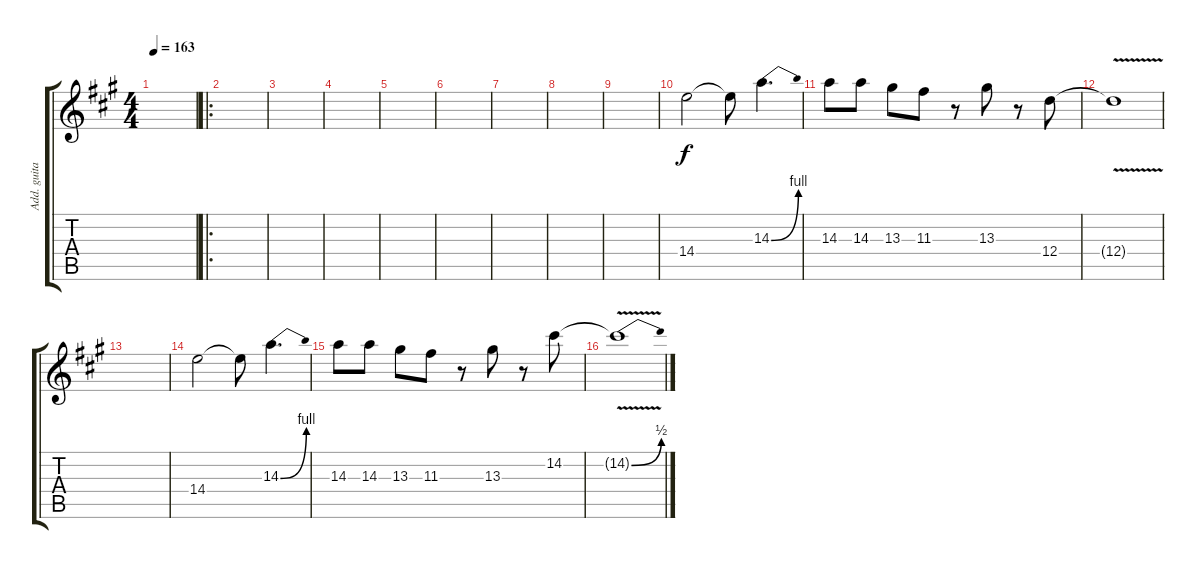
\track ("Add. guitar" "Add. guita") {instrument overdrivenguitar}
\staff {score tabs}
\tuning (E4 B3 G3 D3 A2 E2) {hide}
\ts (4 4)
\tempo 163
\clef g2
\ks a
|
\ro
|
|
|
|
|
|
|
|
14.4.2 14.4{t}.8 14.3{be (bend 0 0 60 4)}.4{d} |
14.3.8 14.3.8 13.3.8 11.3.8 r.8 13.3.8 r.8 12.4.8 |
12.4{v t}.1 |
|
14.4.2 14.4{t}.8 14.3{be (bend 0 0 60 4)}.4{d} |
14.3.8 14.3.8 13.3.8 11.3.8 r.8 13.3.8 r.8 14.2.8 |
14.2{be (bend 0 0 60 2) v t}.1
